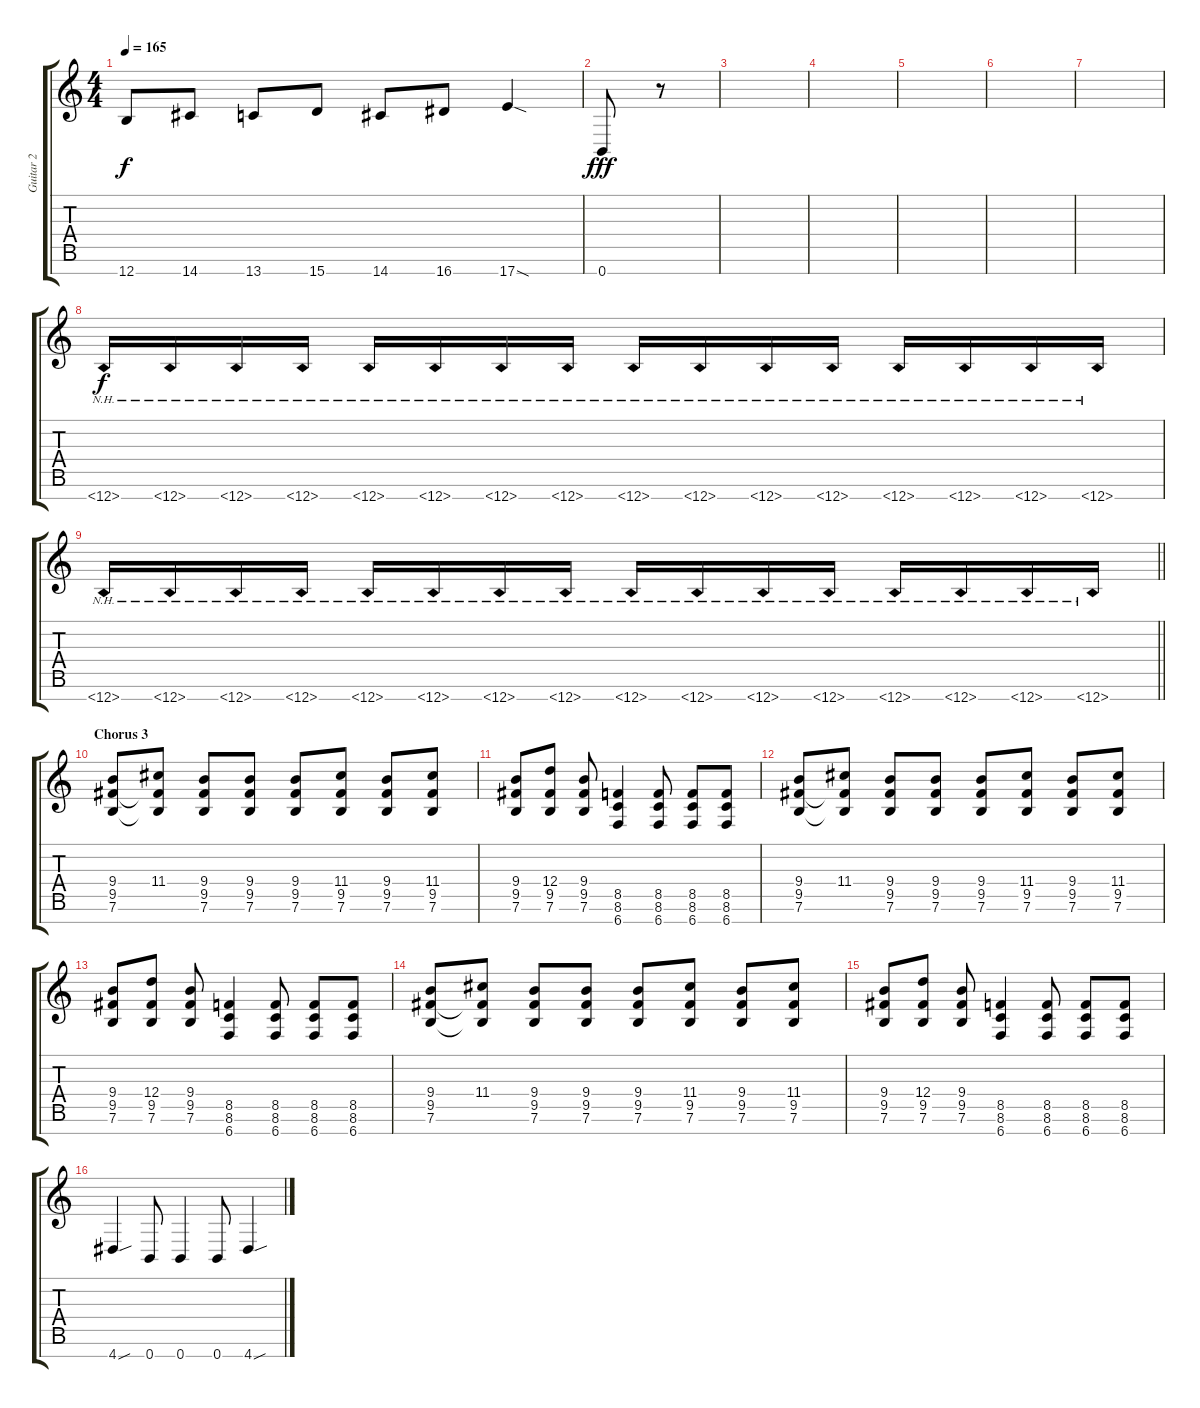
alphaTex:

\track ("Guitar 2" "Guitar 2") {instrument distortionguitar}
\staff {score tabs}
\tuning (E4 B3 G3 D3 A2 E2 B1) {hide}
\ts (4 4)
\tempo 165
\clef g2
\ks c
12.7.8{dy f} 14.7.8 13.7.8 15.7.8 14.7.8 16.7.8 17.7{sod}.4 |
0.7.8{dy fff} r.8 |
|
|
|
|
|
0.7{nh}.16{dy f} 0.7{nh}.16 0.7{nh}.16 0.7{nh}.16 0.7{nh}.16 0.7{nh}.16 0.7{nh}.16 0.7{nh}.16 0.7{nh}.16 0.7{nh}.16 0.7{nh}.16 0.7{nh}.16 0.7{nh}.16 0.7{nh}.16 0.7{nh}.16 0.7{nh}.16 |
\barLineRight lightlight
0.7{nh}.16 0.7{nh}.16 0.7{nh}.16 0.7{nh}.16 0.7{nh}.16 0.7{nh}.16 0.7{nh}.16 0.7{nh}.16 0.7{nh}.16 0.7{nh}.16 0.7{nh}.16 0.7{nh}.16 0.7{nh}.16 0.7{nh}.16 0.7{nh}.16 0.7{nh}.16 |
\section ("" "Chorus 3")
(9.4 9.5 7.6).8 (11.4 9.5{t} 7.6{t}).8 (9.4 9.5 7.6).8 (9.4 9.5 7.6).8 (9.4 9.5 7.6).8 (11.4 9.5 7.6).8 (9.4 9.5 7.6).8 (11.4 9.5 7.6).8 |
(9.4 9.5 7.6).8 (12.4 9.5 7.6).8 (9.4 9.5 7.6).8 (8.5 8.6 6.7).4 (8.5 8.6 6.7).8 (8.5 8.6 6.7).8 (8.5 8.6 6.7).8 |
(9.4 9.5 7.6).8 (11.4 9.5{t} 7.6{t}).8 (9.4 9.5 7.6).8 (9.4 9.5 7.6).8 (9.4 9.5 7.6).8 (11.4 9.5 7.6).8 (9.4 9.5 7.6).8 (11.4 9.5 7.6).8 |
(9.4 9.5 7.6).8 (12.4 9.5 7.6).8 (9.4 9.5 7.6).8 (8.5 8.6 6.7).4 (8.5 8.6 6.7).8 (8.5 8.6 6.7).8 (8.5 8.6 6.7).8 |
(9.4 9.5 7.6).8 (11.4 9.5{t} 7.6{t}).8 (9.4 9.5 7.6).8 (9.4 9.5 7.6).8 (9.4 9.5 7.6).8 (11.4 9.5 7.6).8 (9.4 9.5 7.6).8 (11.4 9.5 7.6).8 |
(9.4 9.5 7.6).8 (12.4 9.5 7.6).8 (9.4 9.5 7.6).8 (8.5 8.6 6.7).4 (8.5 8.6 6.7).8 (8.5 8.6 6.7).8 (8.5 8.6 6.7).8 |
4.7{sou}.4 0.7.8 0.7.4 0.7.8 4.7{sou}.4
